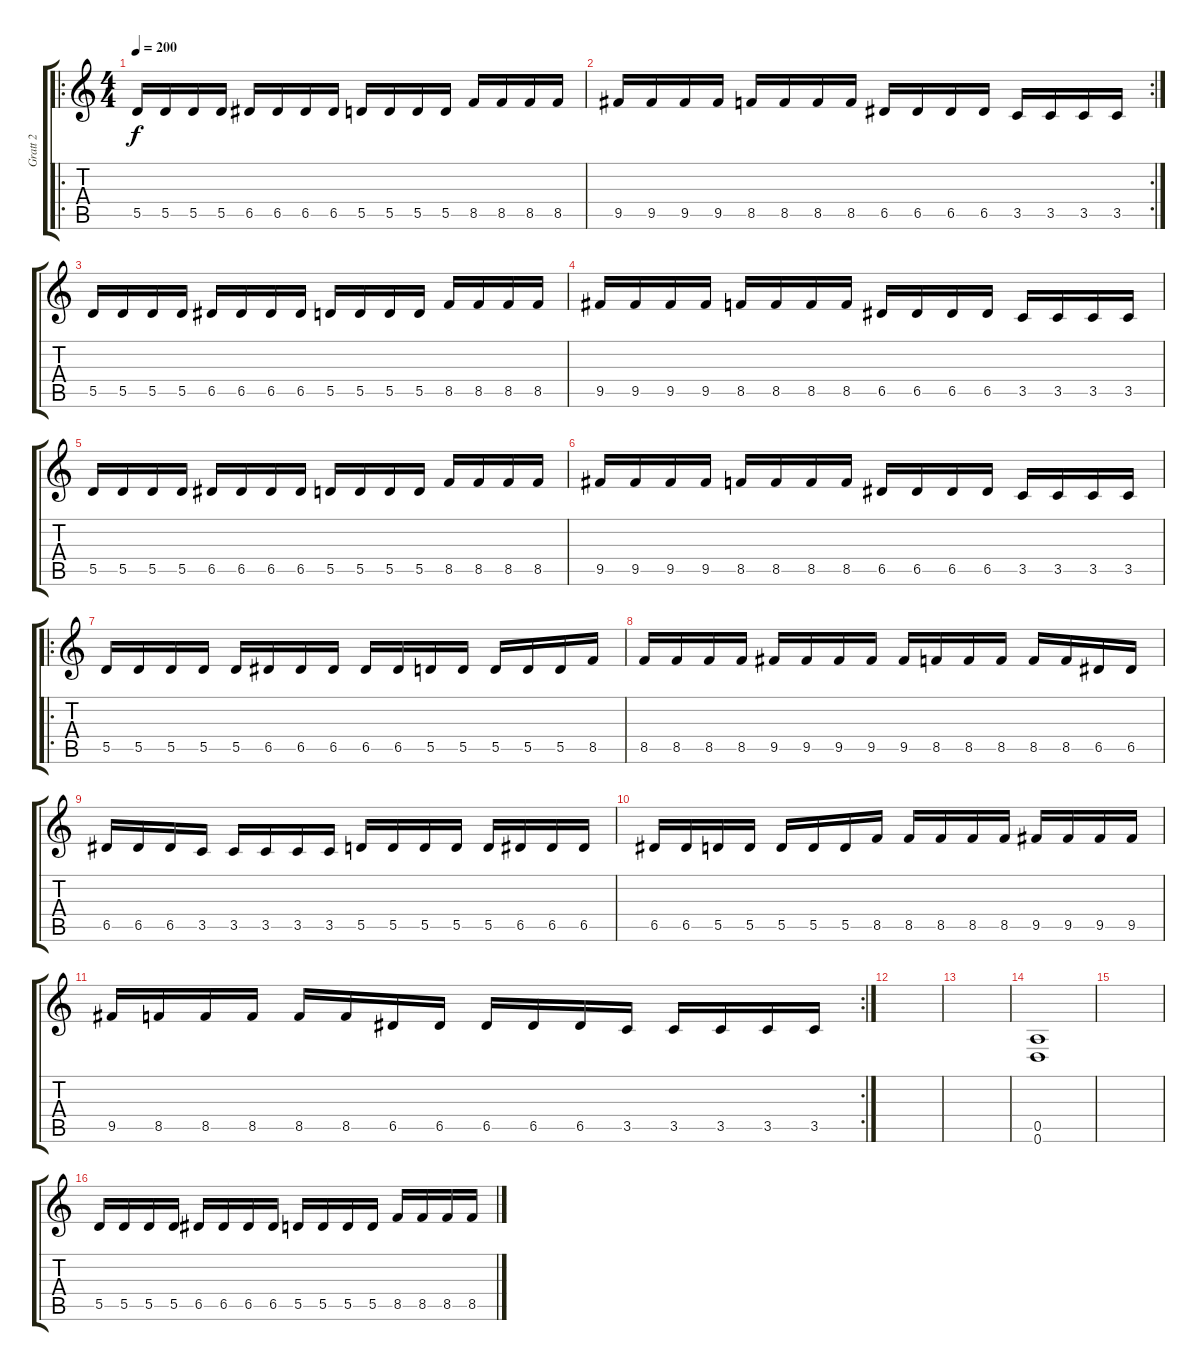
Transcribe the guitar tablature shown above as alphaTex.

\track ("Gratt 2" "Gratt 2") {instrument distortionguitar}
\staff {score tabs}
\tuning (E4 B3 G3 D3 A2 D2) {hide}
\ro
\ts (4 4)
\tempo 200
\clef g2
\ks c
5.5.16{dy f instrument distortionguitar} 5.5.16 5.5.16 5.5.16 6.5.16 6.5.16 6.5.16 6.5.16 5.5.16 5.5.16 5.5.16 5.5.16 8.5.16 8.5.16 8.5.16 8.5.16 |
\rc 2
9.5.16 9.5.16 9.5.16 9.5.16 8.5.16 8.5.16 8.5.16 8.5.16 6.5.16 6.5.16 6.5.16 6.5.16 3.5.16 3.5.16 3.5.16 3.5.16 |
5.5.16 5.5.16 5.5.16 5.5.16 6.5.16 6.5.16 6.5.16 6.5.16 5.5.16 5.5.16 5.5.16 5.5.16 8.5.16 8.5.16 8.5.16 8.5.16 |
9.5.16 9.5.16 9.5.16 9.5.16 8.5.16 8.5.16 8.5.16 8.5.16 6.5.16 6.5.16 6.5.16 6.5.16 3.5.16 3.5.16 3.5.16 3.5.16 |
5.5.16 5.5.16 5.5.16 5.5.16 6.5.16 6.5.16 6.5.16 6.5.16 5.5.16 5.5.16 5.5.16 5.5.16 8.5.16 8.5.16 8.5.16 8.5.16 |
9.5.16 9.5.16 9.5.16 9.5.16 8.5.16 8.5.16 8.5.16 8.5.16 6.5.16 6.5.16 6.5.16 6.5.16 3.5.16 3.5.16 3.5.16 3.5.16 |
\ro
5.5.16 5.5.16 5.5.16 5.5.16 5.5.16 6.5.16 6.5.16 6.5.16 6.5.16 6.5.16 5.5.16 5.5.16 5.5.16 5.5.16 5.5.16 8.5.16 |
8.5.16 8.5.16 8.5.16 8.5.16 9.5.16 9.5.16 9.5.16 9.5.16 9.5.16 8.5.16 8.5.16 8.5.16 8.5.16 8.5.16 6.5.16 6.5.16 |
6.5.16 6.5.16 6.5.16 3.5.16 3.5.16 3.5.16 3.5.16 3.5.16 5.5.16 5.5.16 5.5.16 5.5.16 5.5.16 6.5.16 6.5.16 6.5.16 |
6.5.16 6.5.16 5.5.16 5.5.16 5.5.16 5.5.16 5.5.16 8.5.16 8.5.16 8.5.16 8.5.16 8.5.16 9.5.16 9.5.16 9.5.16 9.5.16 |
\rc 2
9.5.16 8.5.16 8.5.16 8.5.16 8.5.16 8.5.16 6.5.16 6.5.16 6.5.16 6.5.16 6.5.16 3.5.16 3.5.16 3.5.16 3.5.16 3.5.16 |
|
|
(0.5 0.6).1 |
|
5.5.16 5.5.16 5.5.16 5.5.16 6.5.16 6.5.16 6.5.16 6.5.16 5.5.16 5.5.16 5.5.16 5.5.16 8.5.16 8.5.16 8.5.16 8.5.16
